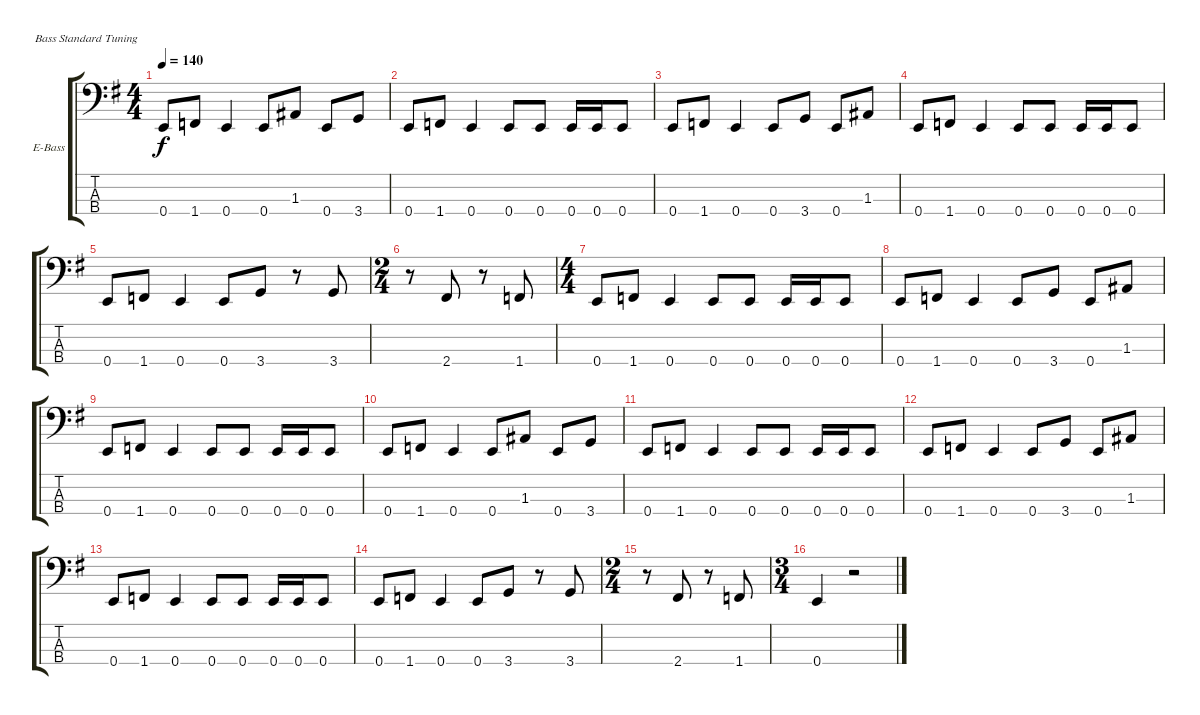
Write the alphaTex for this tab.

\bracketExtendMode groupsimilarinstruments
\firstSystemTrackNameOrientation horizontal
\otherSystemsTrackNameOrientation horizontal
\track ("Bass" "E-Bass") {instrument electricbasspick}
\staff {score tabs}
\tuning (G2 D2 A1 E1)
\ts (4 4)
\tempo 140
\clef f4
\scale
1.05549
\ks g
0.4.8{dy f} 1.4.8 0.4.4 0.4.8 1.3.8 0.4.8 3.4.8 |
\scale
0.944515 0.4.8 1.4.8 0.4.4 0.4.8 0.4.8 0.4.16 0.4.16 0.4.8 |
\scale
1.05549 0.4.8 1.4.8 0.4.4 0.4.8 3.4.8 0.4.8 1.3.8 |
\scale
0.944515 0.4.8 1.4.8 0.4.4 0.4.8 0.4.8 0.4.16 0.4.16 0.4.8 |
\scale
1.05549 0.4.8 1.4.8 0.4.4 0.4.8 3.4.8 r.8 3.4.8 |
\ts (2 4)
\scale
0.944515 r.8 2.4.8 r.8 1.4.8 |
\ts (4 4)
\scale
1.08575 0.4.8 1.4.8 0.4.4 0.4.8 0.4.8 0.4.16 0.4.16 0.4.8 |
\scale
0.91425 0.4.8 1.4.8 0.4.4 0.4.8 3.4.8 0.4.8 1.3.8 |
\scale
1.05549 0.4.8 1.4.8 0.4.4 0.4.8 0.4.8 0.4.16 0.4.16 0.4.8 |
\scale
0.944515 0.4.8 1.4.8 0.4.4 0.4.8 1.3.8 0.4.8 3.4.8 |
\scale
1.05549 0.4.8 1.4.8 0.4.4 0.4.8 0.4.8 0.4.16 0.4.16 0.4.8 |
\scale
0.944515 0.4.8 1.4.8 0.4.4 0.4.8 3.4.8 0.4.8 1.3.8 |
\scale
1.05549 0.4.8 1.4.8 0.4.4 0.4.8 0.4.8 0.4.16 0.4.16 0.4.8 |
\scale
0.944515 0.4.8 1.4.8 0.4.4 0.4.8 3.4.8 r.8 3.4.8 |
\ts (2 4)
\scale
1.08575 r.8 2.4.8 r.8 1.4.8 |
\ts (3 4)
\scale
0.91425 0.4.4 r.2
